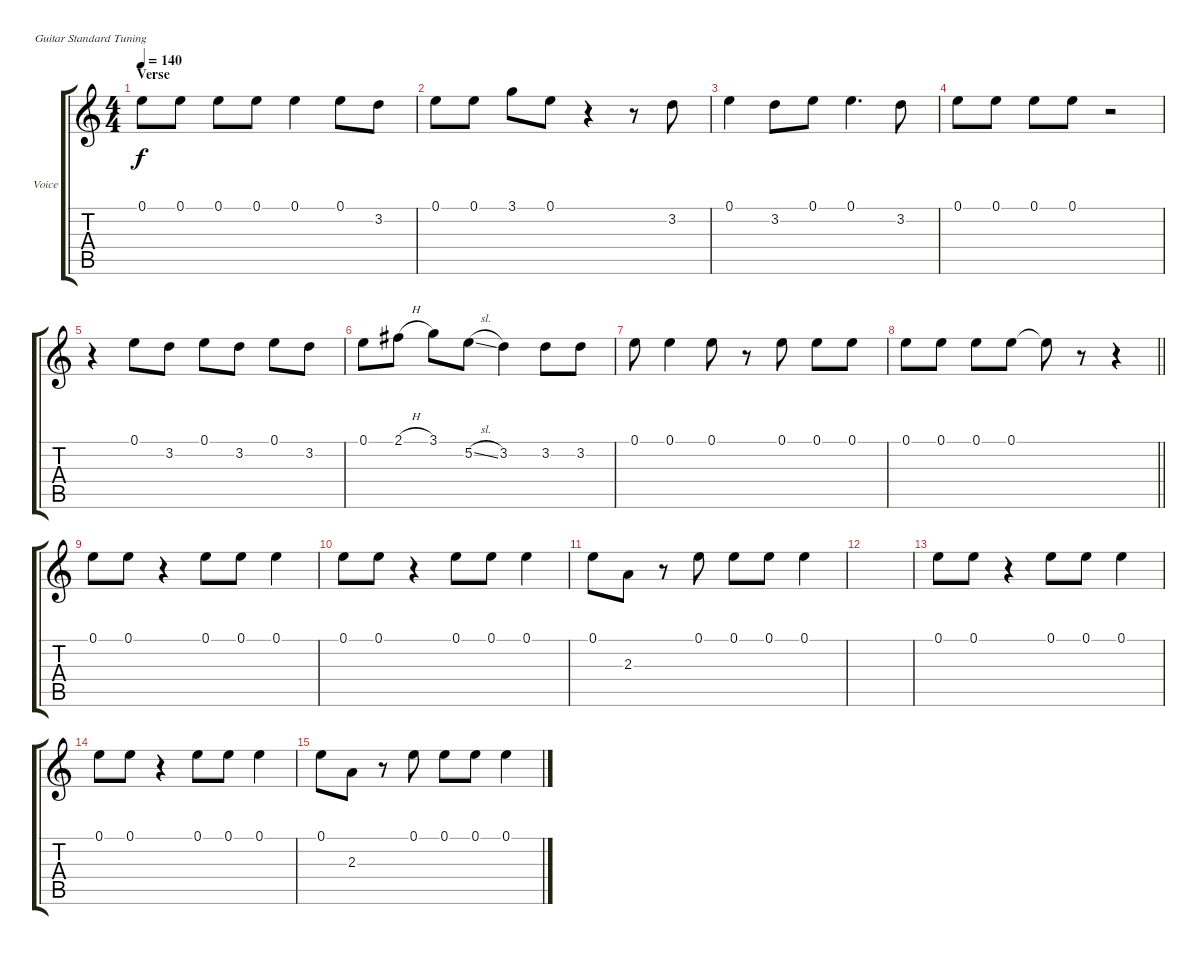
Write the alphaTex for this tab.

\defaultSystemsLayout 4
\bracketExtendMode groupsimilarinstruments
\firstSystemTrackNameOrientation horizontal
\otherSystemsTrackNameOrientation horizontal
\track ("Vocal" "Voice") {mute instrument lead6voice}
\staff {score tabs}
\tuning (E4 B3 G3 D3 A2 E2)
\displaytranspose 12
\ts (4 4)
\section ("" "Verse")
\tempo 140
\clef g2
\scale
0.333333
\ks c
0.1.8{lyrics (0 "") lyrics (1 "") lyrics (2 "") lyrics (3 "") lyrics (4 "") dy f} 0.1.8{lyrics (0 "") lyrics (1 "") lyrics (2 "") lyrics (3 "") lyrics (4 "")} 0.1.8{lyrics (0 "") lyrics (1 "") lyrics (2 "") lyrics (3 "") lyrics (4 "")} 0.1.8{lyrics (0 "") lyrics (1 "") lyrics (2 "") lyrics (3 "") lyrics (4 "")} 0.1.4{lyrics (0 "") lyrics (1 "") lyrics (2 "") lyrics (3 "") lyrics (4 "")} 0.1.8{lyrics (0 "") lyrics (1 "") lyrics (2 "") lyrics (3 "") lyrics (4 "")} 3.2.8{lyrics (0 "") lyrics (1 "") lyrics (2 "") lyrics (3 "") lyrics (4 "")} |
\scale
0.333333 0.1.8{lyrics (0 "") lyrics (1 "") lyrics (2 "") lyrics (3 "") lyrics (4 "")} 0.1.8{lyrics (0 "") lyrics (1 "") lyrics (2 "") lyrics (3 "") lyrics (4 "")} 3.1.8{lyrics (0 "") lyrics (1 "") lyrics (2 "") lyrics (3 "") lyrics (4 "")} 0.1.8{lyrics (0 "") lyrics (1 "") lyrics (2 "") lyrics (3 "") lyrics (4 "")} r.4 r.8 3.2.8{lyrics (0 "") lyrics (1 "") lyrics (2 "") lyrics (3 "") lyrics (4 "")} |
\scale
0.333333 0.1.4{lyrics (0 "") lyrics (1 "") lyrics (2 "") lyrics (3 "") lyrics (4 "")} 3.2.8{lyrics (0 "") lyrics (1 "") lyrics (2 "") lyrics (3 "") lyrics (4 "")} 0.1.8{lyrics (0 "") lyrics (1 "") lyrics (2 "") lyrics (3 "") lyrics (4 "")} 0.1.4{d lyrics (0 "") lyrics (1 "") lyrics (2 "") lyrics (3 "") lyrics (4 "")} 3.2.8{lyrics (0 "") lyrics (1 "") lyrics (2 "") lyrics (3 "") lyrics (4 "")} |
\scale
0.333333 0.1.8{lyrics (0 "") lyrics (1 "") lyrics (2 "") lyrics (3 "") lyrics (4 "")} 0.1.8{lyrics (0 "") lyrics (1 "") lyrics (2 "") lyrics (3 "") lyrics (4 "")} 0.1.8{lyrics (0 "") lyrics (1 "") lyrics (2 "") lyrics (3 "") lyrics (4 "")} 0.1.8{lyrics (0 "") lyrics (1 "") lyrics (2 "") lyrics (3 "") lyrics (4 "")} r.2 |
\scale
0.333333 r.4 0.1.8{lyrics (0 "") lyrics (1 "") lyrics (2 "") lyrics (3 "") lyrics (4 "")} 3.2.8{lyrics (0 "") lyrics (1 "") lyrics (2 "") lyrics (3 "") lyrics (4 "")} 0.1.8{lyrics (0 "") lyrics (1 "") lyrics (2 "") lyrics (3 "") lyrics (4 "")} 3.2.8{lyrics (0 "") lyrics (1 "") lyrics (2 "") lyrics (3 "") lyrics (4 "")} 0.1.8{lyrics (0 "") lyrics (1 "") lyrics (2 "") lyrics (3 "") lyrics (4 "")} 3.2.8{lyrics (0 "") lyrics (1 "") lyrics (2 "") lyrics (3 "") lyrics (4 "")} |
\scale
0.333333 0.1.8{lyrics (0 "") lyrics (1 "") lyrics (2 "") lyrics (3 "") lyrics (4 "")} 2.1{h}.8{lyrics (0 "") lyrics (1 "") lyrics (2 "") lyrics (3 "") lyrics (4 "")} 3.1.8{lyrics (0 "") lyrics (1 "") lyrics (2 "") lyrics (3 "") lyrics (4 "")} 5.2{sl}.8{lyrics (0 "") lyrics (1 "") lyrics (2 "") lyrics (3 "") lyrics (4 "")} 3.2.4{lyrics (0 "") lyrics (1 "") lyrics (2 "") lyrics (3 "") lyrics (4 "")} 3.2.8{lyrics (0 "") lyrics (1 "") lyrics (2 "") lyrics (3 "") lyrics (4 "")} 3.2.8{lyrics (0 "") lyrics (1 "") lyrics (2 "") lyrics (3 "") lyrics (4 "")} |
\scale
0.333333 0.1.8{lyrics (0 "") lyrics (1 "") lyrics (2 "") lyrics (3 "") lyrics (4 "")} 0.1.4{lyrics (0 "") lyrics (1 "") lyrics (2 "") lyrics (3 "") lyrics (4 "")} 0.1.8{lyrics (0 "") lyrics (1 "") lyrics (2 "") lyrics (3 "") lyrics (4 "")} r.8 0.1.8{lyrics (0 "") lyrics (1 "") lyrics (2 "") lyrics (3 "") lyrics (4 "")} 0.1.8{lyrics (0 "") lyrics (1 "") lyrics (2 "") lyrics (3 "") lyrics (4 "")} 0.1.8{lyrics (0 "") lyrics (1 "") lyrics (2 "") lyrics (3 "") lyrics (4 "")} |
\scale
0.333333
\barLineRight lightlight
0.1.8{lyrics (0 "") lyrics (1 "") lyrics (2 "") lyrics (3 "") lyrics (4 "")} 0.1.8{lyrics (0 "") lyrics (1 "") lyrics (2 "") lyrics (3 "") lyrics (4 "")} 0.1.8{lyrics (0 "") lyrics (1 "") lyrics (2 "") lyrics (3 "") lyrics (4 "")} 0.1.8{lyrics (0 "") lyrics (1 "") lyrics (2 "") lyrics (3 "") lyrics (4 "")} 0.1{t}.8{lyrics (0 "") lyrics (1 "") lyrics (2 "") lyrics (3 "") lyrics (4 "")} r.8 r.4 |
\scale
0.333333 0.1.8{lyrics (0 "") lyrics (1 "") lyrics (2 "") lyrics (3 "") lyrics (4 "")} 0.1.8{lyrics (0 "") lyrics (1 "") lyrics (2 "") lyrics (3 "") lyrics (4 "")} r.4 0.1.8{lyrics (0 "") lyrics (1 "") lyrics (2 "") lyrics (3 "") lyrics (4 "")} 0.1.8{lyrics (0 "") lyrics (1 "") lyrics (2 "") lyrics (3 "") lyrics (4 "")} 0.1.4{lyrics (0 "") lyrics (1 "") lyrics (2 "") lyrics (3 "") lyrics (4 "")} |
\scale
0.333333 0.1.8{lyrics (0 "") lyrics (1 "") lyrics (2 "") lyrics (3 "") lyrics (4 "")} 0.1.8{lyrics (0 "") lyrics (1 "") lyrics (2 "") lyrics (3 "") lyrics (4 "")} r.4 0.1.8{lyrics (0 "") lyrics (1 "") lyrics (2 "") lyrics (3 "") lyrics (4 "")} 0.1.8{lyrics (0 "") lyrics (1 "") lyrics (2 "") lyrics (3 "") lyrics (4 "")} 0.1.4{lyrics (0 "") lyrics (1 "") lyrics (2 "") lyrics (3 "") lyrics (4 "")} |
\scale
0.333333 0.1.8{lyrics (0 "") lyrics (1 "") lyrics (2 "") lyrics (3 "") lyrics (4 "")} 2.3.8{lyrics (0 "") lyrics (1 "") lyrics (2 "") lyrics (3 "") lyrics (4 "")} r.8 0.1.8{lyrics (0 "") lyrics (1 "") lyrics (2 "") lyrics (3 "") lyrics (4 "")} 0.1.8{lyrics (0 "") lyrics (1 "") lyrics (2 "") lyrics (3 "") lyrics (4 "")} 0.1.8{lyrics (0 "") lyrics (1 "") lyrics (2 "") lyrics (3 "") lyrics (4 "")} 0.1.4{lyrics (0 "") lyrics (1 "") lyrics (2 "") lyrics (3 "") lyrics (4 "")} |
\scale
0.333333 |
\scale
0.333333 0.1.8{lyrics (0 "") lyrics (1 "") lyrics (2 "") lyrics (3 "") lyrics (4 "")} 0.1.8{lyrics (0 "") lyrics (1 "") lyrics (2 "") lyrics (3 "") lyrics (4 "")} r.4 0.1.8{lyrics (0 "") lyrics (1 "") lyrics (2 "") lyrics (3 "") lyrics (4 "")} 0.1.8{lyrics (0 "") lyrics (1 "") lyrics (2 "") lyrics (3 "") lyrics (4 "")} 0.1.4{lyrics (0 "") lyrics (1 "") lyrics (2 "") lyrics (3 "") lyrics (4 "")} |
\scale
0.333333 0.1.8{lyrics (0 "") lyrics (1 "") lyrics (2 "") lyrics (3 "") lyrics (4 "")} 0.1.8{lyrics (0 "") lyrics (1 "") lyrics (2 "") lyrics (3 "") lyrics (4 "")} r.4 0.1.8{lyrics (0 "") lyrics (1 "") lyrics (2 "") lyrics (3 "") lyrics (4 "")} 0.1.8{lyrics (0 "") lyrics (1 "") lyrics (2 "") lyrics (3 "") lyrics (4 "")} 0.1.4{lyrics (0 "") lyrics (1 "") lyrics (2 "") lyrics (3 "") lyrics (4 "")} |
\scale
0.333333 0.1.8{lyrics (0 "") lyrics (1 "") lyrics (2 "") lyrics (3 "") lyrics (4 "")} 2.3.8{lyrics (0 "") lyrics (1 "") lyrics (2 "") lyrics (3 "") lyrics (4 "")} r.8 0.1.8{lyrics (0 "") lyrics (1 "") lyrics (2 "") lyrics (3 "") lyrics (4 "")} 0.1.8{lyrics (0 "") lyrics (1 "") lyrics (2 "") lyrics (3 "") lyrics (4 "")} 0.1.8{lyrics (0 "") lyrics (1 "") lyrics (2 "") lyrics (3 "") lyrics (4 "")} 0.1.4{lyrics (0 "") lyrics (1 "") lyrics (2 "") lyrics (3 "") lyrics (4 "")} |
\scale
0.333333
